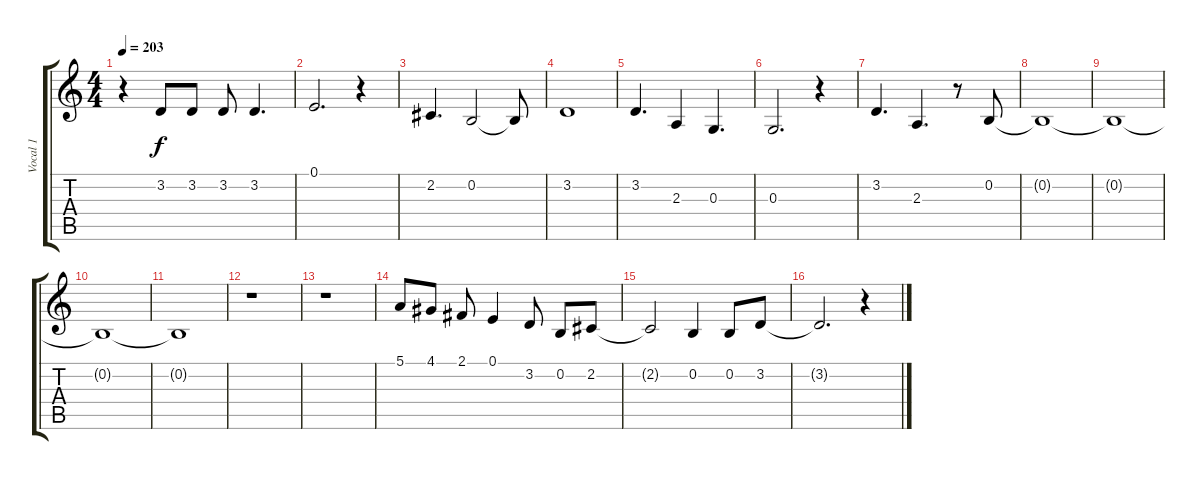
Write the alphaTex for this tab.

\track ("Vocal 1" "Vocal 1") {instrument lead8bassandlead}
\staff {score tabs}
\tuning (E4 B3 G3 D3 A2 E2) {hide}
\ts (4 4)
\tempo 203
\clef g2
\ks c
r.4{dy f} 3.2.8 3.2.8 3.2.8 3.2.4{d} |
0.1.2{d} r.4 |
2.2.4{d} 0.2.2 0.2{t}.8 |
3.2.1 |
3.2.4{d} 2.3.4 0.3.4{d} |
0.3.2{d} r.4 |
3.2.4{d} 2.3.4{d} r.8 0.2.8 |
0.2{t}.1 |
0.2{t}.1 |
0.2{t}.1 |
0.2{t}.1 |
r.1 |
r.1 |
5.1.8 4.1.8 2.1.8 0.1.4 3.2.8 0.2.8 2.2.8 |
2.2{t}.2 0.2.4 0.2.8 3.2.8 |
3.2{t}.2{d} r.4
